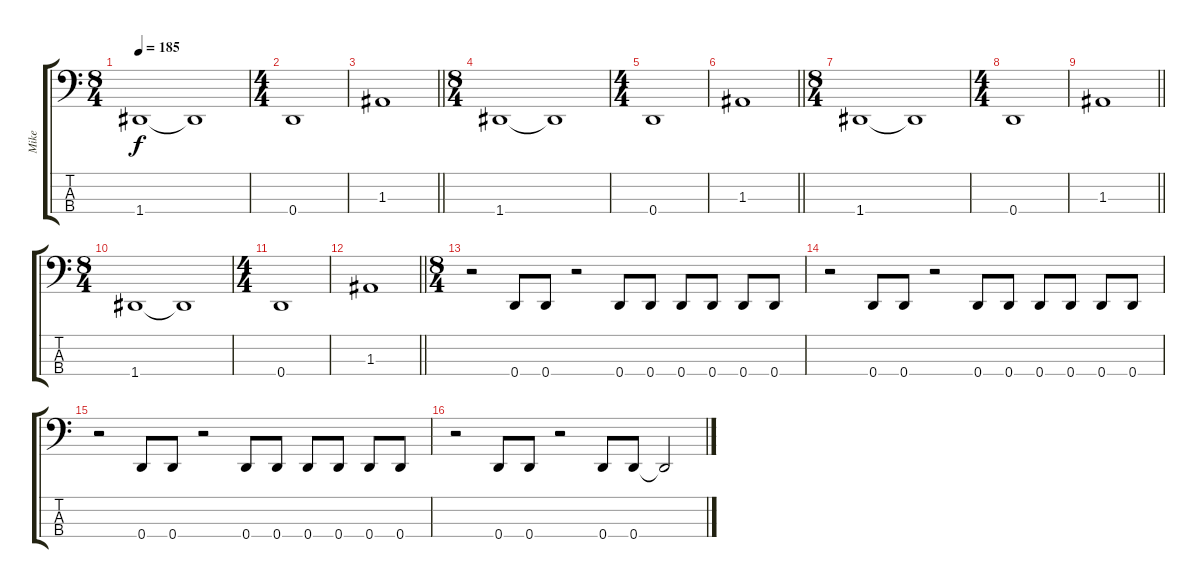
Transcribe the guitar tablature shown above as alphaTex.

\track ("Mike" "Mike") {instrument electricbassfinger}
\staff {score tabs}
\tuning (G2 D2 A1 D1) {hide}
\ts (8 4)
\tempo 185
\clef f4
\ks c
1.4.1{dy f} 1.4{t}.1 |
\ts (4 4)
0.4.1 |
\barLineRight lightlight
1.3.1 |
\ts (8 4)
1.4.1 1.4{t}.1 |
\ts (4 4)
0.4.1 |
\barLineRight lightlight
1.3.1 |
\ts (8 4)
1.4.1 1.4{t}.1 |
\ts (4 4)
0.4.1 |
\barLineRight lightlight
1.3.1 |
\ts (8 4)
1.4.1 1.4{t}.1 |
\ts (4 4)
0.4.1 |
\barLineRight lightlight
1.3.1 |
\ts (8 4)
r.2 0.4.8 0.4.8 r.2 0.4.8 0.4.8 0.4.8 0.4.8 0.4.8 0.4.8 |
r.2 0.4.8 0.4.8 r.2 0.4.8 0.4.8 0.4.8 0.4.8 0.4.8 0.4.8 |
r.2 0.4.8 0.4.8 r.2 0.4.8 0.4.8 0.4.8 0.4.8 0.4.8 0.4.8 |
r.2 0.4.8 0.4.8 r.2 0.4.8 0.4.8 0.4{t}.2
